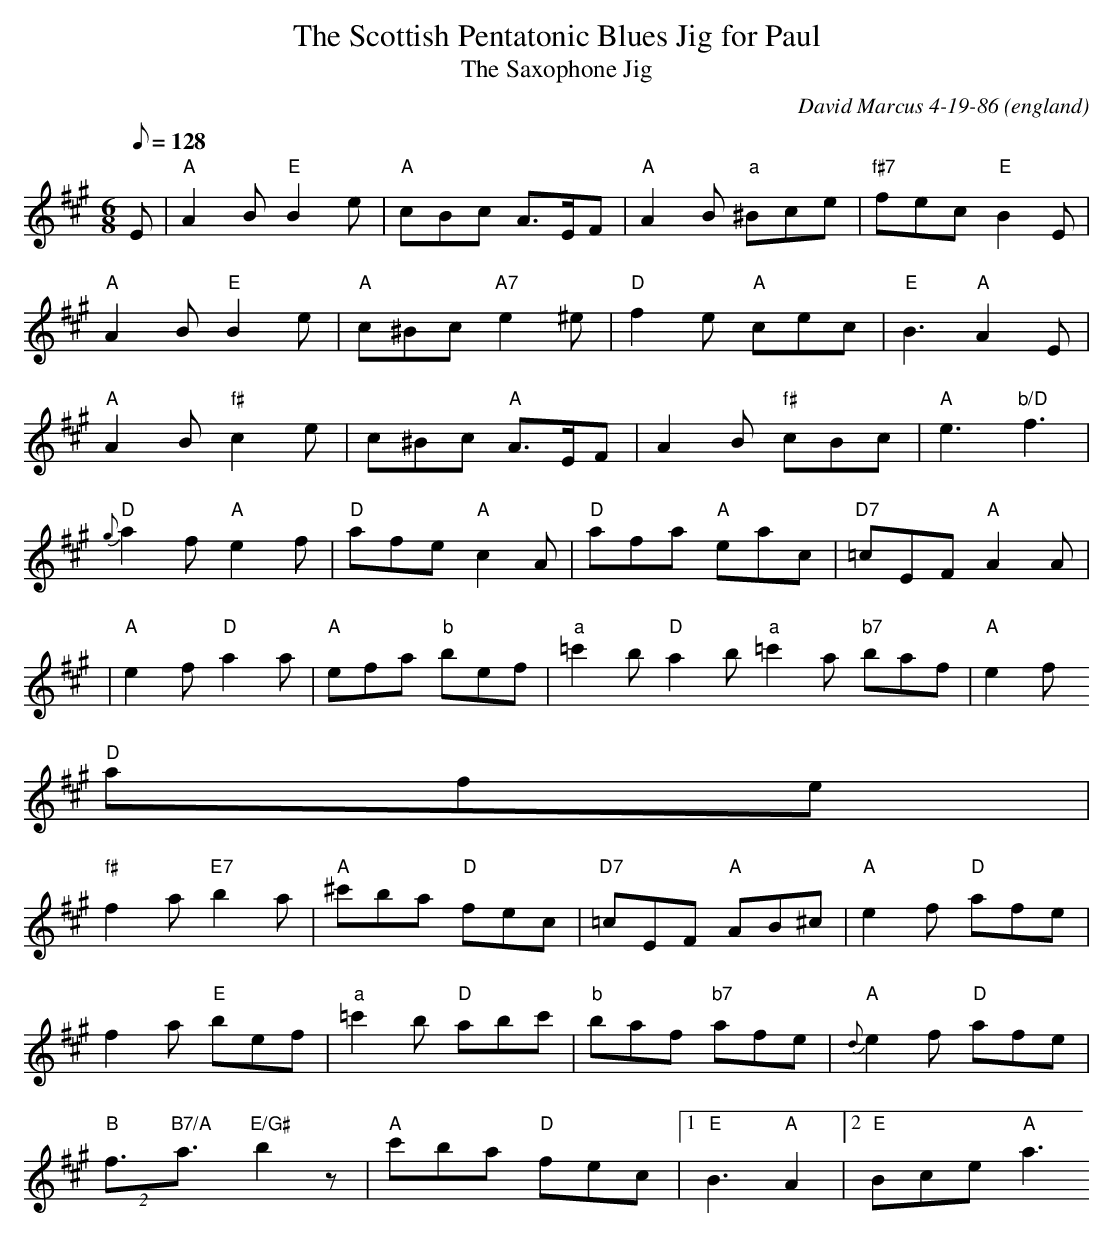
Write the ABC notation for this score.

X:1
T:Scottish Pentatonic Blues Jig for Paul, The
T:The Saxophone Jig
O:england
C:David Marcus 4-19-86
M:6/8
L:1/8
Q:128
K:A
E|"A"A2B "E"B2e|"A"cBc A>EF|"A"A2B "a"^Bce|"f#7"fec "E"B2E|
"A"A2B "E"B2e|"A"c^Bc "A7"e2^e|"D"f2e "A"cec|"E"B3 "A"A2E|
"A"A2B "f#"c2e|c^Bc "A"A>EF|A2B "f#"cBc|"A"e3 "b/D"f3|
{g}"D"a2f "A"e2f|"D"afe "A"c2A|"D"afa "A"eac|"D7"=cEF "A"A2A|
|"A"e2f "D"a2a|"A"efa "b"bef|"a"=c'2b "D"a2b "a"=c'2a "b7"baf|"A"e2f "D"
afe|
"f#"f2a "E7"b2a|"A"^c'ba "D"fec|"D7"=cEF "A"AB^c|"A"e2f "D"afe|
f2a "E"bef|"a"=c'2b "D"abc'|"b"baf "b7"afe|{d}"A"e2f "D"afe|
"B"(2f3/"B7/A"a3/ "E/G#"b2 z|"A"c'ba "D"fec|1 "E"B3 "A"A2|2 "E"Bce "A"a3
|
